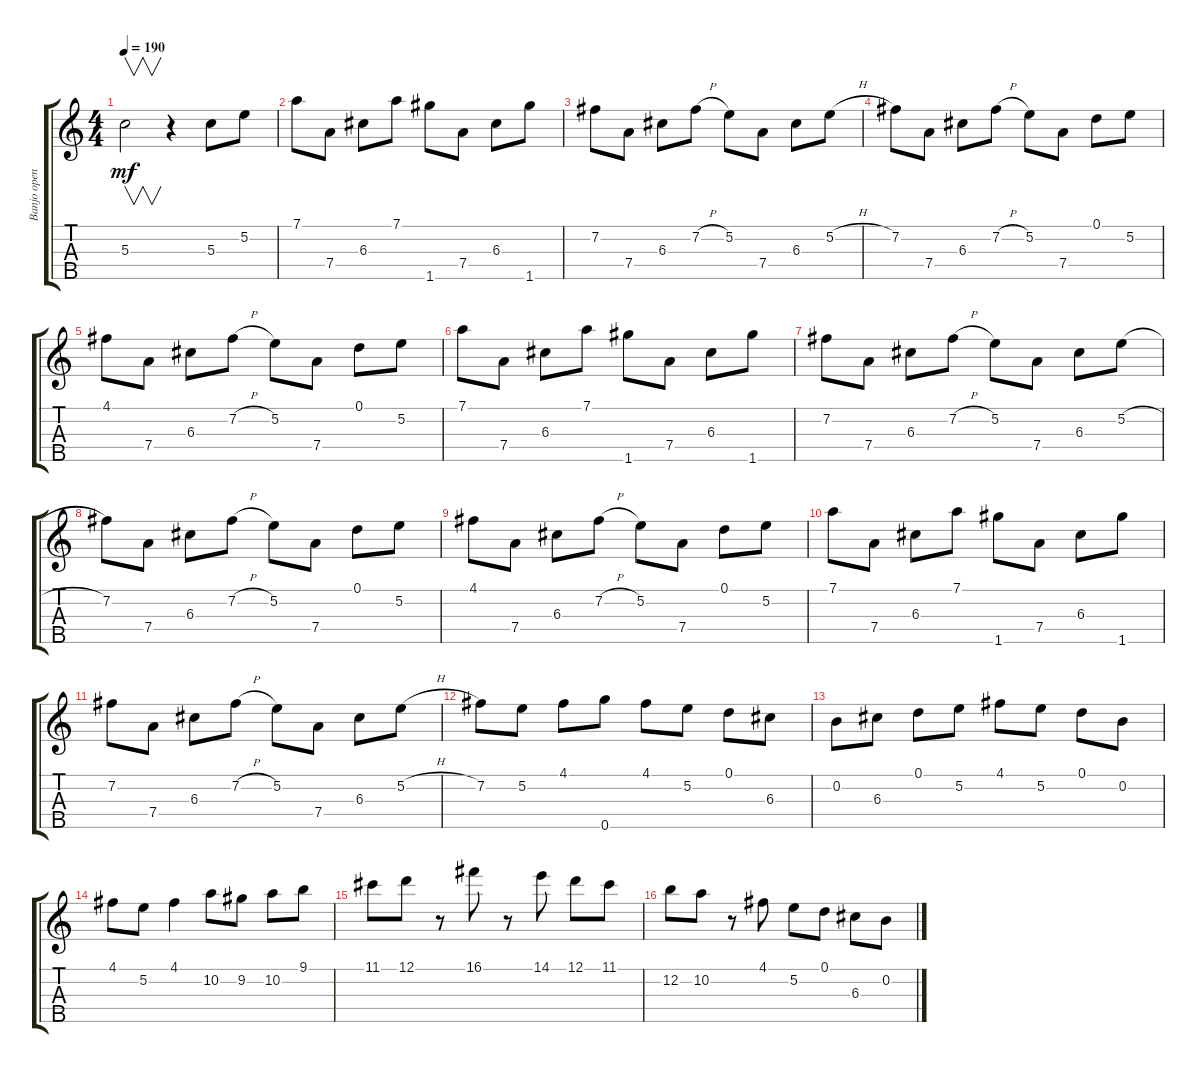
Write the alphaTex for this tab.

\track ("Banjo open G" "Banjo open") {instrument banjo}
\staff {score tabs}
\tuning (D4 B3 G3 D3 G4) {hide}
\displaytranspose 12
\ts (4 4)
\tempo 190
\clef g2
\ks c
5.3.2{v dy mf} r.4 5.3.8 5.2.8 |
7.1.8 7.4.8 6.3.8 7.1.8 1.5.8 7.4.8 6.3.8 1.5.8 |
7.2.8 7.4.8 6.3.8 7.2{h}.8 5.2.8 7.4.8 6.3.8 5.2{h}.8 |
7.2.8 7.4.8 6.3.8 7.2{h}.8 5.2.8 7.4.8 0.1.8 5.2.8 |
4.1.8 7.4.8 6.3.8 7.2{h}.8 5.2.8 7.4.8 0.1.8 5.2.8 |
7.1.8 7.4.8 6.3.8 7.1.8 1.5.8 7.4.8 6.3.8 1.5.8 |
7.2.8 7.4.8 6.3.8 7.2{h}.8 5.2.8 7.4.8 6.3.8 5.2{h}.8 |
7.2.8 7.4.8 6.3.8 7.2{h}.8 5.2.8 7.4.8 0.1.8 5.2.8 |
4.1.8 7.4.8 6.3.8 7.2{h}.8 5.2.8 7.4.8 0.1.8 5.2.8 |
7.1.8 7.4.8 6.3.8 7.1.8 1.5.8 7.4.8 6.3.8 1.5.8 |
7.2.8 7.4.8 6.3.8 7.2{h}.8 5.2.8 7.4.8 6.3.8 5.2{h}.8 |
7.2.8 5.2.8 4.1.8 0.5.8 4.1.8 5.2.8 0.1.8 6.3.8 |
0.2.8 6.3.8 0.1.8 5.2.8 4.1.8 5.2.8 0.1.8 0.2.8 |
4.1.8 5.2.8 4.1.4 10.2.8 9.2.8 10.2.8 9.1.8 |
11.1.8 12.1.8 r.8 16.1.8 r.8 14.1.8 12.1.8 11.1.8 |
12.2.8 10.2.8 r.8 4.1.8 5.2.8 0.1.8 6.3.8 0.2.8
